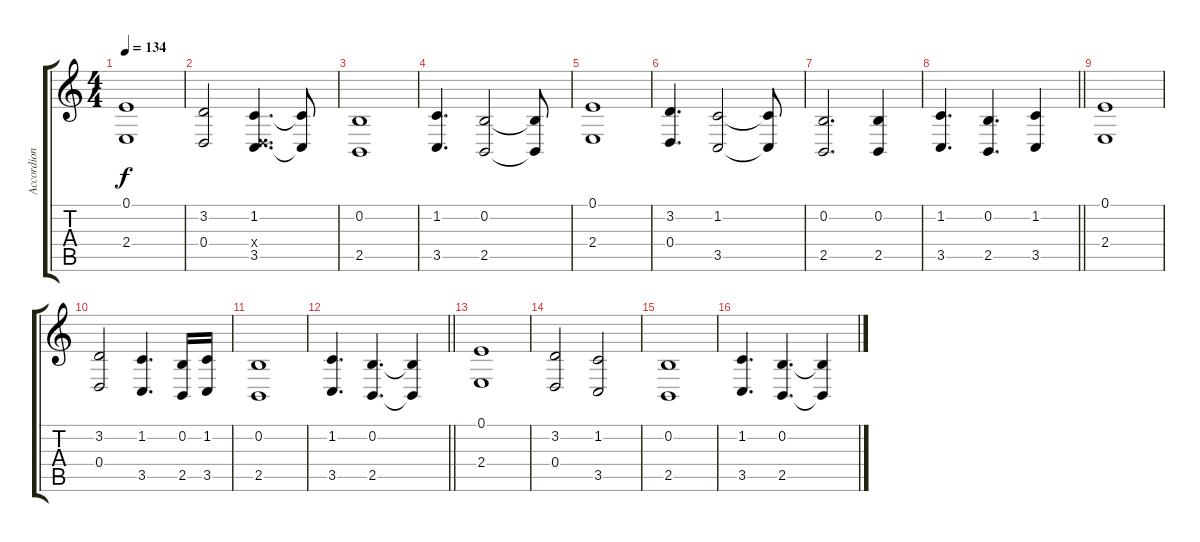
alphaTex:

\track ("Accordion" "Accordion") {instrument accordion}
\staff {score tabs}
\tuning (E4 B3 G3 D3 A2 E2) {hide}
\ts (4 4)
\tempo 134
\clef g2
\ks c
(0.1 2.4).1{dy f} |
(3.2 0.4).2 (1.2 0.4{x} 3.5).4{d} (1.2{t} 3.5{t}).8 |
(0.2 2.5).1 |
(1.2 3.5).4{d} (0.2 2.5).2 (0.2{t} 2.5{t}).8 |
(0.1 2.4).1 |
(3.2 0.4).4{d} (1.2 3.5).2 (1.2{t} 3.5{t}).8 |
(0.2 2.5).2{d} (0.2 2.5).4 |
\barLineRight lightlight
(1.2 3.5).4{d} (0.2 2.5).4{d} (1.2 3.5).4 |
(0.1 2.4).1 |
(3.2 0.4).2 (1.2 3.5).4{d} (0.2 2.5).16 (1.2 3.5).16 |
(0.2 2.5).1 |
\barLineRight lightlight
(1.2 3.5).4{d} (0.2 2.5).4{d} (0.2{t} 2.5{t}).4 |
(0.1 2.4).1 |
(3.2 0.4).2 (1.2 3.5).2 |
(0.2 2.5).1 |
(1.2 3.5).4{d} (0.2 2.5).4{d} (0.2{t} 2.5{t}).4
